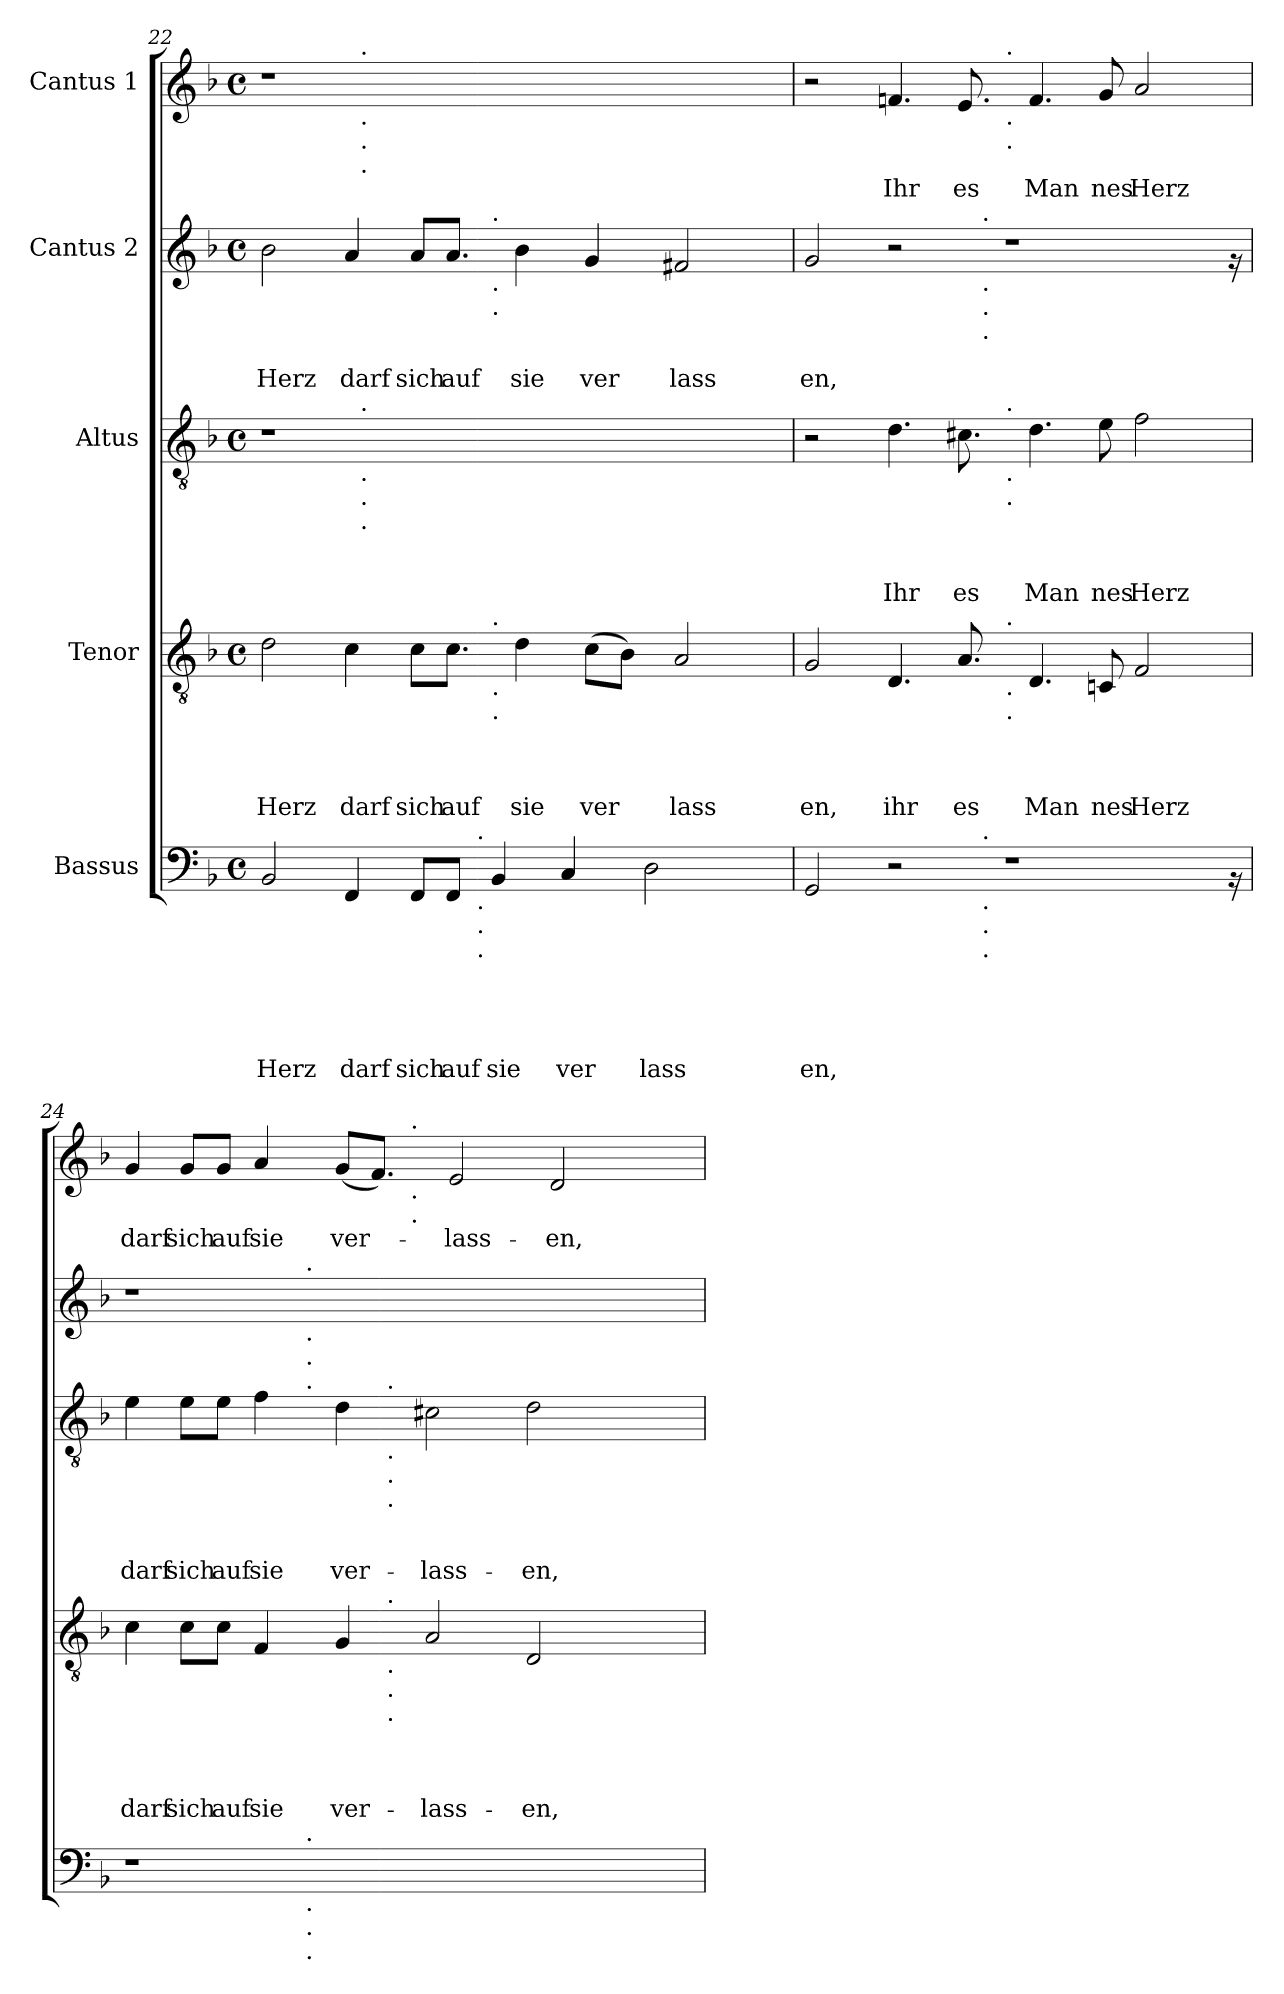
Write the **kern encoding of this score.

**kern	**text	**text	**text	**text	**text	**kern	**text	**text	**text	**text	**kern	**text	**text	**text	**kern	**text	**text	**kern	**text
*part5	*part5	*part5	*part5	*part5	*part5	*part4	*part4	*part4	*part4	*part4	*part3	*part3	*part3	*part3	*part2	*part2	*part2	*part1	*part1
*staff5	*staff5	*staff5	*staff5	*staff5	*staff5	*staff4	*staff4	*staff4	*staff4	*staff4	*staff3	*staff3	*staff3	*staff3	*staff2	*staff2	*staff2	*staff1	*staff1
*I"Bassus	*	*	*	*	*	*I"Tenor	*	*	*	*	*I"Altus	*	*	*	*I"Cantus 2	*	*	*I"Cantus 1	*
*clefF4	*	*	*	*	*	*clefGv2	*	*	*	*	*clefGv2	*	*	*	*clefG2	*	*	*clefG2	*
*k[b-]	*	*	*	*	*	*k[b-]	*	*	*	*	*k[b-]	*	*	*	*k[b-]	*	*	*k[b-]	*
*F:	*	*	*	*	*	*F:	*	*	*	*	*F:	*	*	*	*F:	*	*	*F:	*
*M4/4	*	*	*	*	*	*M4/4	*	*	*	*	*M4/4	*	*	*	*M4/4	*	*	*M4/4	*
*met(c)	*	*	*	*	*	*met(c)	*	*	*	*	*met(c)	*	*	*	*met(c)	*	*	*met(c)	*
=22	=22	=22	=22	=22	=22	=22	=22	=22	=22	=22	=22	=22	=22	=22	=22	=22	=22	=22	=22
!	!	!	!	!	!LO:LY:b	!	!	!	!	!LO:LY:b	!	!	!	!	!	!	!LO:LY:b	!	!
*^	*	*	*	*	*	*^	*	*	*	*	*^	*	*	*	*^	*	*	*^	*
2BB-/	2ryy	.	.	.	.	Herz	2d\	1ryy	.	.	.	Herz	1r	2ryy	.	.	.	2b-\	1ryy	.	Herz	1r	2ryy	.
!	!	!	!	!	!	!LO:LY:b	!	!	!	!	!	!LO:LY:b	!	!	!	!	!	!	!	!	!LO:LY:b	!	!	!
4FF/	4...ryy	.	.	.	.	darf	4c\	.	.	.	.	darf	.	32ryy	.	.	.	4a/	.	.	darf	.	32ryy	.
!	!	!	!	!	!	!	!	!	!	!	!	!	!	!	!	!	!	!	!	!	!	!	!LO:TX:a:t=.	!
!	!	!	!	!	!	!	!	!	!	!	!	!	!	!	!	!	!	!	!	!	!	!	!LO:TX:b:t=.	!
!	!	!	!	!	!	!	!	!	!	!	!	!	!	!	!	!	!	!	!	!	!	!	!LO:TX:b:t=.	!
!	!	!	!	!	!	!	!	!	!	!	!	!	!	!	!	!	!	!	!	!	!	!	!LO:TX:b:t=.	!
!	!	!	!	!	!	!	!	!	!	!	!	!	!	!LO:TX:a:t=.	!	!	!	!	!	!	!	!	!	!
!	!	!	!	!	!	!	!	!	!	!	!	!	!	!LO:TX:b:t=.	!	!	!	!	!	!	!	!	!	!
!	!	!	!	!	!	!	!	!	!	!	!	!	!	!LO:TX:b:t=.	!	!	!	!	!	!	!	!	!	!
!	!	!	!	!	!	!	!	!	!	!	!	!	!	!LO:TX:b:t=.	!	!	!	!	!	!	!	!	!	!
.	.	.	.	.	.	.	.	.	.	.	.	.	.	1ryy	.	.	.	.	.	.	.	.	1ryy	.
!	!	!	!	!	!	!LO:LY:b	!	!	!	!	!	!LO:LY:b	!	!	!	!	!	!	!	!	!LO:LY:b	!	!	!
8FF/L	.	.	.	.	.	sich	8c\L	.	.	.	.	sich	.	.	.	.	.	8a/L	.	.	sich	.	.	.
!	!	!	!	!	!	!LO:LY:b	!	!	!	!	!	!LO:LY:b	!	!	!	!	!	!	!	!	!LO:LY:b	!	!	!
8FF/J	.	.	.	.	.	auf	8.c\J	.	.	.	.	auf	.	.	.	.	.	8.a/J	.	.	auf	.	.	.
!	!LO:TX:a:t=.	!	!	!	!	!	!	!	!	!	!	!	!	!	!	!	!	!	!	!	!	!	!	!
!	!LO:TX:b:t=.	!	!	!	!	!	!	!	!	!	!	!	!	!	!	!	!	!	!	!	!	!	!	!
!	!LO:TX:b:t=.	!	!	!	!	!	!	!	!	!	!	!	!	!	!	!	!	!	!	!	!	!	!	!
!	!LO:TX:b:t=.	!	!	!	!	!	!	!	!	!	!	!	!	!	!	!	!	!	!	!	!	!	!	!
.	1ryy	.	.	.	.	.	.	.	.	.	.	.	.	.	.	.	.	.	.	.	.	.	.	.
!	!	!	!	!	!	!	!	!	!	!	!	!	!	!	!	!	!	!	!LO:TX:a:t=.	!	!	!	!	!
!	!	!	!	!	!	!	!	!	!	!	!	!	!	!	!	!	!	!	!LO:TX:b:t=.	!	!	!	!	!
!	!	!	!	!	!	!	!	!	!	!	!	!	!	!	!	!	!	!	!LO:TX:b:t=.	!	!	!	!	!
!	!	!	!	!	!	!	!	!LO:TX:a:t=.	!	!	!	!	!	!	!	!	!	!	!	!	!	!	!	!
!	!	!	!	!	!	!	!	!LO:TX:b:t=.	!	!	!	!	!	!	!	!	!	!	!	!	!	!	!	!
!	!	!	!	!	!	!	!	!LO:TX:b:t=.	!	!	!	!	!	!	!	!	!	!	!	!	!	!	!	!
!	!	!	!	!	!	!LO:LY:b	!	!	!	!	!	!	!	!	!	!	!	!	!	!	!	!	!	!
4BB-/	.	.	.	.	.	sie	.	1ryy	.	.	.	.	1ryy	.	.	.	.	.	1ryy	.	.	1ryy	.	.
!	!	!	!	!	!	!	!	!	!	!	!	!LO:LY:b	!	!	!	!	!	!	!	!	!LO:LY:b	!	!	!
.	.	.	.	.	.	.	4d\	.	.	.	.	sie	.	.	.	.	.	4b-\	.	.	sie	.	.	.
!	!	!	!	!	!	!LO:LY:b	!	!	!	!	!	!	!	!	!	!	!	!	!	!	!	!	!	!
4C/	.	.	.	.	.	ver	.	.	.	.	.	.	.	.	.	.	.	.	.	.	.	.	.	.
!	!	!	!	!	!	!	!	!	!	!	!	!LO:LY:b	!	!	!	!	!	!	!	!	!LO:LY:b	!	!	!
.	.	.	.	.	.	.	(>8c\L	.	.	.	.	ver	.	.	.	.	.	4g/	.	.	ver	.	.	.
.	.	.	.	.	.	.	8B-\J)	.	.	.	.	.	.	.	.	.	.	.	.	.	.	.	.	.
!	!	!	!	!	!	!LO:LY:b	!	!	!	!	!	!	!	!	!	!	!	!	!	!	!	!	!	!
2D\	.	.	.	.	.	lass	.	.	.	.	.	.	.	.	.	.	.	.	.	.	.	.	.	.
.	.	.	.	.	.	.	.	.	.	.	.	.	.	2ryy	.	.	.	.	.	.	.	.	2ryy	.
!	!	!	!	!	!	!	!	!	!	!	!	!LO:LY:b	!	!	!	!	!	!	!	!	!LO:LY:b	!	!	!
.	.	.	.	.	.	.	2A/	.	.	.	.	lass	.	.	.	.	.	2f#X/	.	.	lass	.	.	.
.	16.ryy	.	.	.	.	.	.	.	.	.	.	.	.	.	.	.	.	.	.	.	.	.	.	.
16ryy	.	.	.	.	.	.	.	16ryy	.	.	.	.	16ryy	.	.	.	.	.	16ryy	.	.	16ryy	.	.
.	.	.	.	.	.	.	.	.	.	.	.	.	.	32ryy	.	.	.	.	.	.	.	.	32ryy	.
=23	=23	=23	=23	=23	=23	=23	=23	=23	=23	=23	=23	=23	=23	=23	=23	=23	=23	=23	=23	=23	=23	=23	=23	=23
!	!	!	!	!	!	!LO:LY:b	!	!	!	!	!	!LO:LY:b	!	!	!	!	!	!	!	!	!LO:LY:b	!	!	!
2GG/	2...ryy	.	.	.	.	en,	2G/	1ryy	.	.	.	en,	2r	1ryy	.	.	.	2g/	2...ryy	.	en,	2r	1ryy	.
!	!	!	!	!	!	!	!	!	!	!	!	!LO:LY:b	!	!	!	!	!LO:LY:b	!	!	!	!	!	!	!LO:LY:b
2r	.	.	.	.	.	.	4.D/	.	.	.	.	ihr	4.d\	.	.	.	Ihr	2r	.	.	.	4.fni/	.	Ihr
!	!	!	!	!	!	!	!	!	!	!	!	!LO:LY:b	!	!	!	!	!LO:LY:b	!	!	!	!	!	!	!LO:LY:b
.	.	.	.	.	.	.	8.A/	.	.	.	.	es	8.c#X\	.	.	.	es	.	.	.	.	8.e/	.	es
!	!	!	!	!	!	!	!	!	!	!	!	!	!	!	!	!	!	!	!LO:TX:a:t=.	!	!	!	!	!
!	!	!	!	!	!	!	!	!	!	!	!	!	!	!	!	!	!	!	!LO:TX:b:t=.	!	!	!	!	!
!	!	!	!	!	!	!	!	!	!	!	!	!	!	!	!	!	!	!	!LO:TX:b:t=.	!	!	!	!	!
!	!	!	!	!	!	!	!	!	!	!	!	!	!	!	!	!	!	!	!LO:TX:b:t=.	!	!	!	!	!
!	!LO:TX:a:t=.	!	!	!	!	!	!	!	!	!	!	!	!	!	!	!	!	!	!	!	!	!	!	!
!	!LO:TX:b:t=.	!	!	!	!	!	!	!	!	!	!	!	!	!	!	!	!	!	!	!	!	!	!	!
!	!LO:TX:b:t=.	!	!	!	!	!	!	!	!	!	!	!	!	!	!	!	!	!	!	!	!	!	!	!
!	!LO:TX:b:t=.	!	!	!	!	!	!	!	!	!	!	!	!	!	!	!	!	!	!	!	!	!	!	!
.	1ryy	.	.	.	.	.	.	.	.	.	.	.	.	.	.	.	.	.	1ryy	.	.	.	.	.
!	!	!	!	!	!	!	!	!	!	!	!	!	!	!	!	!	!	!	!	!	!	!	!LO:TX:a:t=.	!
!	!	!	!	!	!	!	!	!	!	!	!	!	!	!	!	!	!	!	!	!	!	!	!LO:TX:b:t=.	!
!	!	!	!	!	!	!	!	!	!	!	!	!	!	!	!	!	!	!	!	!	!	!	!LO:TX:b:t=.	!
!	!	!	!	!	!	!	!	!	!	!	!	!	!	!LO:TX:a:t=.	!	!	!	!	!	!	!	!	!	!
!	!	!	!	!	!	!	!	!	!	!	!	!	!	!LO:TX:b:t=.	!	!	!	!	!	!	!	!	!	!
!	!	!	!	!	!	!	!	!	!	!	!	!	!	!LO:TX:b:t=.	!	!	!	!	!	!	!	!	!	!
!	!	!	!	!	!	!	!	!LO:TX:a:t=.	!	!	!	!	!	!	!	!	!	!	!	!	!	!	!	!
!	!	!	!	!	!	!	!	!LO:TX:b:t=.	!	!	!	!	!	!	!	!	!	!	!	!	!	!	!	!
!	!	!	!	!	!	!	!	!LO:TX:b:t=.	!	!	!	!	!	!	!	!	!	!	!	!	!	!	!	!
1r	.	.	.	.	.	.	.	1ryy	.	.	.	.	.	1ryy	.	.	.	1r	.	.	.	.	1ryy	.
!	!	!	!	!	!	!	!	!	!	!	!	!LO:LY:b	!	!	!	!	!LO:LY:b	!	!	!	!	!	!	!LO:LY:b
.	.	.	.	.	.	.	4.D/	.	.	.	.	Man	4.d\	.	.	.	Man	.	.	.	.	4.f/	.	Man
!	!	!	!	!	!	!	!	!	!	!	!	!LO:LY:b	!	!	!	!	!LO:LY:b	!	!	!	!	!	!	!LO:LY:b
.	.	.	.	.	.	.	8Cn/	.	.	.	.	nes	8e\	.	.	.	nes	.	.	.	.	8g/	.	nes
!	!	!	!	!	!	!	!	!	!	!	!	!LO:LY:b	!	!	!	!	!LO:LY:b	!	!	!	!	!	!	!LO:LY:b
.	.	.	.	.	.	.	2F/	.	.	.	.	Herz	2f\	.	.	.	Herz	.	.	.	.	2a/	.	Herz
.	8ryy	.	.	.	.	.	.	.	.	.	.	.	.	.	.	.	.	.	8ryy	.	.	.	.	.
16rAA	.	.	.	.	.	.	.	16ryy	.	.	.	.	.	16ryy	.	.	.	16rf	.	.	.	.	16ryy	.
!!LO:PB:g=z	!!
=24	=24	=24	=24	=24	=24	=24	=24	=24	=24	=24	=24	=24	=24	=24	=24	=24	=24	=24	=24	=24	=24	=24	=24	=24
!	!	!	!	!	!	!	!	!	!	!	!	!LO:LY:b	!	!	!	!	!LO:LY:b	!	!	!	!	!	!	!LO:LY:b
1r	2ryy	.	.	.	.	.	4c\	2ryy	.	.	.	darf	4e\	2ryy	.	.	darf	1r	2ryy	.	.	4g/	2ryy	darf
!	!	!	!	!	!	!	!	!	!	!	!	!LO:LY:b	!	!	!	!	!LO:LY:b	!	!	!	!	!	!	!LO:LY:b
.	.	.	.	.	.	.	8c\L	.	.	.	.	sich	8e\L	.	.	.	sich	.	.	.	.	8g/L	.	sich
!	!	!	!	!	!	!	!	!	!	!	!	!LO:LY:b	!	!	!	!	!LO:LY:b	!	!	!	!	!	!	!LO:LY:b
.	.	.	.	.	.	.	8c\J	.	.	.	.	auf	8e\J	.	.	.	auf	.	.	.	.	8g/J	.	auf
!	!	!	!	!	!	!	!	!	!	!	!	!LO:LY:b	!	!	!	!	!LO:LY:b	!	!	!	!	!	!	!LO:LY:b
.	8ryy	.	.	.	.	.	4F/	4ryy	.	.	.	sie	4f\	4ryy	.	.	sie	.	8ryy	.	.	4a/	4...ryy	sie
.	32ryy	.	.	.	.	.	.	.	.	.	.	.	.	.	.	.	.	.	32ryy	.	.	.	.	.
!	!	!	!	!	!	!	!	!	!	!	!	!	!	!	!	!	!	!	!LO:TX:a:t=.	!	!	!	!	!
!	!	!	!	!	!	!	!	!	!	!	!	!	!	!	!	!	!	!	!LO:TX:b:t=.	!	!	!	!	!
!	!	!	!	!	!	!	!	!	!	!	!	!	!	!	!	!	!	!	!LO:TX:b:t=.	!	!	!	!	!
!	!	!	!	!	!	!	!	!	!	!	!	!	!	!	!	!	!	!	!LO:TX:b:t=.	!	!	!	!	!
!	!LO:TX:a:t=.	!	!	!	!	!	!	!	!	!	!	!	!	!	!	!	!	!	!	!	!	!	!	!
!	!LO:TX:b:t=.	!	!	!	!	!	!	!	!	!	!	!	!	!	!	!	!	!	!	!	!	!	!	!
!	!LO:TX:b:t=.	!	!	!	!	!	!	!	!	!	!	!	!	!	!	!	!	!	!	!	!	!	!	!
!	!LO:TX:b:t=.	!	!	!	!	!	!	!	!	!	!	!	!	!	!	!	!	!	!	!	!	!	!	!
.	1ryy	.	.	.	.	.	.	.	.	.	.	.	.	.	.	.	.	.	1ryy	.	.	.	.	.
!	!	!	!	!	!	!	!	!	!	!	!	!LO:LY:b	!	!	!	!	!LO:LY:b	!	!	!	!	!	!	!LO:LY:b
.	.	.	.	.	.	.	4G/	8ryy	.	.	.	ver-	4d\	8ryy	.	.	ver-	.	.	.	.	(<8g/L	.	ver-
.	.	.	.	.	.	.	.	32ryy	.	.	.	.	.	32ryy	.	.	.	.	.	.	.	8.f/J)	.	.
!	!	!	!	!	!	!	!	!	!	!	!	!	!	!LO:TX:a:t=.	!	!	!	!	!	!	!	!	!	!
!	!	!	!	!	!	!	!	!	!	!	!	!	!	!LO:TX:b:t=.	!	!	!	!	!	!	!	!	!	!
!	!	!	!	!	!	!	!	!	!	!	!	!	!	!LO:TX:b:t=.	!	!	!	!	!	!	!	!	!	!
!	!	!	!	!	!	!	!	!	!	!	!	!	!	!LO:TX:b:t=.	!	!	!	!	!	!	!	!	!	!
!	!	!	!	!	!	!	!	!LO:TX:a:t=.	!	!	!	!	!	!	!	!	!	!	!	!	!	!	!	!
!	!	!	!	!	!	!	!	!LO:TX:b:t=.	!	!	!	!	!	!	!	!	!	!	!	!	!	!	!	!
!	!	!	!	!	!	!	!	!LO:TX:b:t=.	!	!	!	!	!	!	!	!	!	!	!	!	!	!	!	!
!	!	!	!	!	!	!	!	!LO:TX:b:t=.	!	!	!	!	!	!	!	!	!	!	!	!	!	!	!	!
.	.	.	.	.	.	.	.	1ryy	.	.	.	.	.	1ryy	.	.	.	.	.	.	.	.	.	.
!	!	!	!	!	!	!	!	!	!	!	!	!	!	!	!	!	!	!	!	!	!	!	!LO:TX:a:t=.	!
!	!	!	!	!	!	!	!	!	!	!	!	!	!	!	!	!	!	!	!	!	!	!	!LO:TX:b:t=.	!
!	!	!	!	!	!	!	!	!	!	!	!	!	!	!	!	!	!	!	!	!	!	!	!LO:TX:b:t=.	!
.	.	.	.	.	.	.	.	.	.	.	.	.	.	.	.	.	.	.	.	.	.	.	1ryy	.
!	!	!	!	!	!	!	!	!	!	!	!	!LO:LY:b	!	!	!	!	!LO:LY:b	!	!	!	!	!	!	!
1ryy	.	.	.	.	.	.	2A/	.	.	.	.	-lass-	2c#X\	.	.	.	-lass-	1ryy	.	.	.	.	.	.
!	!	!	!	!	!	!	!	!	!	!	!	!	!	!	!	!	!	!	!	!	!	!	!	!LO:LY:b
.	.	.	.	.	.	.	.	.	.	.	.	.	.	.	.	.	.	.	.	.	.	2e/	.	-lass-
!	!	!	!	!	!	!	!	!	!	!	!	!LO:LY:b	!	!	!	!	!LO:LY:b	!	!	!	!	!	!	!
.	.	.	.	.	.	.	2D/	.	.	.	.	-en,	2d\	.	.	.	-en,	.	.	.	.	.	.	.
!	!	!	!	!	!	!	!	!	!	!	!	!	!	!	!	!	!	!	!	!	!	!	!	!LO:LY:b
.	.	.	.	.	.	.	.	.	.	.	.	.	.	.	.	.	.	.	.	.	.	2d/	.	-en,
.	4ryy	.	.	.	.	.	.	.	.	.	.	.	.	.	.	.	.	.	4ryy	.	.	.	.	.
.	8ryy	.	.	.	.	.	.	8ryy	.	.	.	.	.	8ryy	.	.	.	.	8ryy	.	.	.	.	.
.	.	.	.	.	.	.	.	.	.	.	.	.	.	.	.	.	.	.	.	.	.	.	16.ryy	.
16ryy	.	.	.	.	.	.	16ryy	.	.	.	.	.	16ryy	.	.	.	.	16ryy	.	.	.	.	.	.
.	32ryy	.	.	.	.	.	.	32ryy	.	.	.	.	.	32ryy	.	.	.	.	32ryy	.	.	.	.	.
*v	*v	*	*	*	*	*	*	*	*	*	*	*	*v	*v	*	*	*	*v	*v	*	*	*v	*v	*
*	*	*	*	*	*	*v	*v	*	*	*	*	*	*	*	*	*	*	*	*	*
=	=	=	=	=	=	=	=	=	=	=	=	=	=	=	=	=	=	=	=
*-	*-	*-	*-	*-	*-	*-	*-	*-	*-	*-	*-	*-	*-	*-	*-	*-	*-	*-	*-
